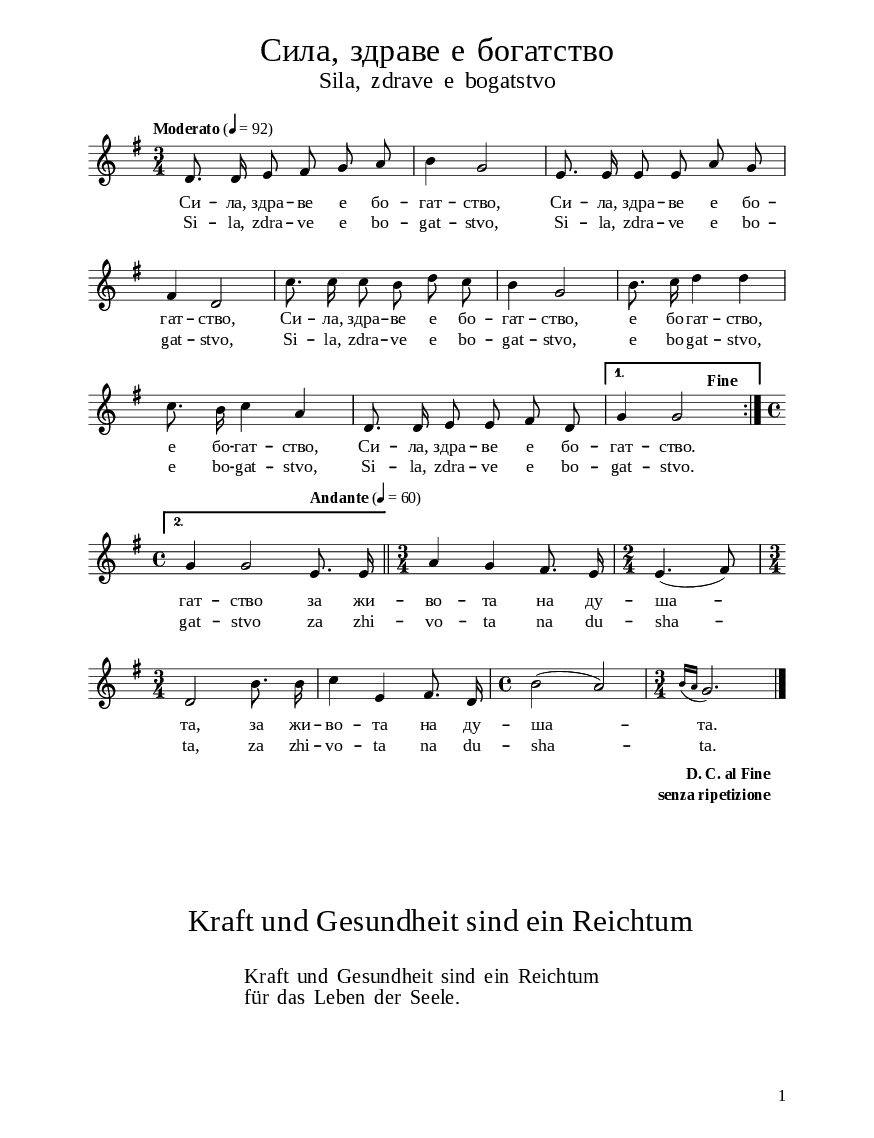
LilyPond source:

\version "2.22.0"

\paper {
  #(set-paper-size "a5")
}

\bookpart {
  \paper {
    print-all-headers = ##t
    print-page-number = ##t
    print-first-page-number = ##t

    % put page numbers on the bottom
    oddHeaderMarkup = \markup ""
    evenHeaderMarkup = \markup ""
    oddFooterMarkup = \markup
    \fill-line {
      ""
      \on-the-fly #print-page-number-check-first \fromproperty #'page:page-number-string
    }
    evenFooterMarkup = \markup
    \fill-line {
      \on-the-fly #print-page-number-check-first \fromproperty #'page:page-number-string
      ""
    }

    left-margin = 1.5\cm
    right-margin = 1.5\cm
    top-margin = 1.6\cm
    bottom-margin = 1.2\cm
    ragged-bottom = ##t % do not spread the staves to fill the whole vertical space

    % change lyrics and titles font (affects notes also)
    fonts =
    #(make-pango-font-tree
      "Times New Roman"
      "DejaVu Sans"
      "DejaVu Sans Mono"
      (/ (* staff-height pt) 3.6))

    % change distance between staves
    system-system-spacing =
    #'((basic-distance . 12)
       (minimum-distance . 6)
       (padding . 1)
       (stretchability . 12))
  }

  \header {
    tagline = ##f
  }

  \score{
    \layout {
      indent = 0.0\cm % remove first line indentation
      % ragged-last = ##t % do not spread last line to fill the whole space
      \context {
        \Score
        \omit BarNumber %remove bar numbers
      } % context

      \context {
        % change staff size
        \Staff
        fontSize = #+0 % affects notes size only
        \override StaffSymbol #'staff-space = #(magstep -3)
        \override StaffSymbol #'thickness = #0.5
        \override BarLine #'hair-thickness = #1
        %\override StaffSymbol #'ledger-line-thickness = #'(0 . 0)
      }

      \context {
        % adjust space between staff and lyrics and between the two lyric lines
        \Lyrics
        \override VerticalAxisGroup.nonstaff-relatedstaff-spacing = #'(
          (basic-distance . 4.5)
          (padding . 0.5)
        )
        \override VerticalAxisGroup.nonstaff-nonstaff-spacing = #'((minimum-distance . 2))
      }
    } % layout

    \new Voice \relative c' {
      \clef treble
      \key g \major
      \time 3/4
      \tempo \markup {
        % make tempo note smaller
        \concat {
          "Moderato" \normal-text { " (" }
          \teeny \general-align #Y #DOWN \note {4} #0.8
          \normal-text { " = 92)" }
        }
      }
      \autoBeamOff

      \repeat volta 2 {
        d8. d16 e8 fis8 g8 a8 | b4 g2 | e8. e16 e8 e8 a8 g8 | \break



        fis4 d2 |  c'8. c16 c8 b8 d8 c8 | b4 g2 | b8. c16 d4 d4 | \break

        c8. b16 c4 a4 |    d,8. d16 e8 e8 fis8 d8
      } \alternative {
        { | g4 \tempo "         Fine" g2 | \break }
        { \time 4/4 g4 g2 

        \override Score.MetronomeMark #'outside-staff-priority = #599
        %\override Score.MetronomeMark.X-extent=#'(-4.5 . 0)
        \tempo \markup {
          % make tempo note smaller
          \concat {
            "Andante" \normal-text { " (" }
            \teeny \general-align #Y #DOWN \note {4} #0.8
            \normal-text { " = 60)" }
          }
        }
        
        e8. e16 }
      }

      \bar "||" \time 3/4  a4 g4 fis8. e16 


      \time 2/4  e4. ( fis8 ) \break

      | \time 3/4  d2 b'8. b16 | c4 e,4 fis8. d16 | \time 4/4  b'2 ( a2 ) |
      \time 3/4  |
      \grace { b16 [( a16] } g2.) \bar "|."


    }



    \addlyrics {
      Си -- ла,
      здра -- ве е бо -- гат -- ство, Си -- ла, здра --
      ве е бо -- гат -- ство, Си -- ла, здра -- ве е
      бо -- гат -- ство, е бо -- гат -- ство, е бо --
      гат -- ство, Си -- ла, здра -- ве е бо -- гат --
      ство. гат -- ство за жи -- во -- та на ду -- ша
      -- та, за жи -- во -- та на ду -- ша -- та.
    }

    \addlyrics {
      Si -- la,
      zdra -- ve e bo -- gat -- stvo, Si -- la, zdra --
      ve e bo -- gat -- stvo, Si -- la, zdra -- ve e
      bo -- gat -- stvo, e bo -- gat -- stvo, e bo --
      gat -- stvo, Si -- la, zdra -- ve e bo -- gat --
      stvo. gat -- stvo za zhi -- vo -- ta na du -- sha
      -- ta, za zhi -- vo -- ta na du -- sha -- ta.
    }

    \header {
      title = \markup \column \normal-text \fontsize #2.5 {
        \center-align
        \line { Сила, здраве е богатство }
        \vspace #-0.6
        \center-align
        \line \fontsize #-3 {Sila, zdrave e bogatstvo }
        \vspace #-0.8
        \center-align
        \line \fontsize #-3 { " " }
      }
    }



    \midi{}

  } % score

  \markup \halign #-11.1 \raise #2.8 \override #'(baseline-skip . 2) {
    \column  \right-align {
      \line  {
        \bold  { "D. C. al Fine" }
      }
      \line  {
        \bold { "senza ripetizione" }
      }
      \line  { " " }
      \line  { " " }
      \line  { " " }
      \line  { " " }
      \line  { " " }
    }
  }





  % include foreign translation(s) of the song
  \version "2.22.0"

\markup \fill-line { \fontsize #6 " Kraft und Gesundheit sind ein Reichtum" }
\markup \null
\markup \null
\markup \fontsize #+2.5 {
    \hspace #15
    \override #'(baseline-skip . 2)

        \column {
     \line { " " }
      \line {  Kraft und Gesundheit sind ein Reichtum}
             \line { für das Leben der Seele. }



    }


}


} % bookpart
